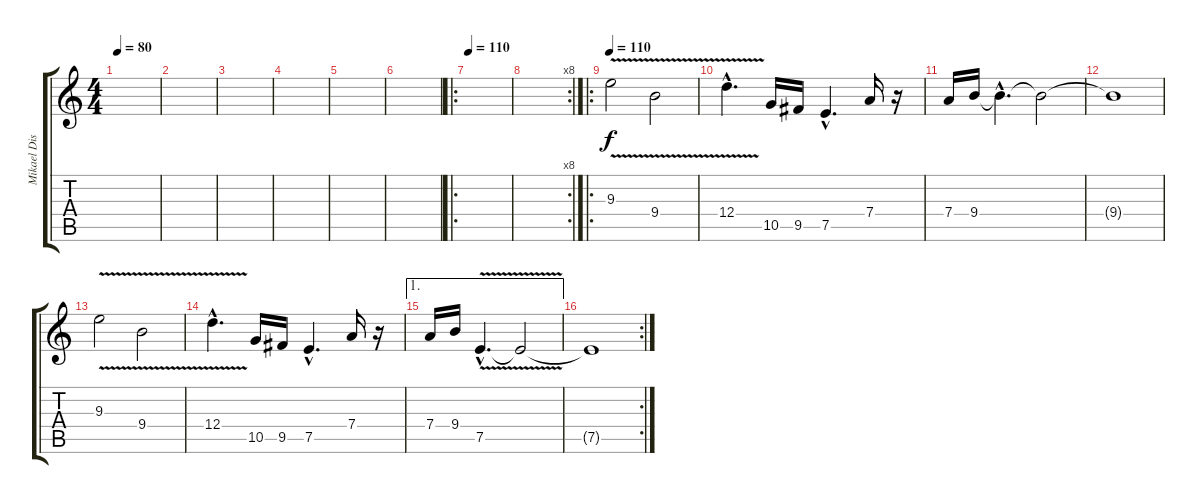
\track ("Mikael Distortion" "Mikael Dis") {instrument distortionguitar}
\staff {score tabs}
\tuning (E4 B3 G3 D3 A2 E2) {hide}
\ts (4 4)
\tempo 80
\clef g2
\ks c
|
|
|
|
|
|
\ro
\tempo 110
|
\rc 8
|
\ro
\tempo 110
9.3{v}.2 9.4{v}.2 |
12.4{v hac}.4{d} 10.5.16 9.5.16 7.5{hac}.4{d} 7.4.16 r.16 |
7.4.16 9.4.16 9.4{hac t}.4{d} 9.4{t}.2 |
9.4{t}.1 |
9.3{v}.2 9.4{v}.2 |
12.4{v hac}.4{d} 10.5.16 9.5.16 7.5{hac}.4{d} 7.4.16 r.16 |
\ae 1
7.4.16 9.4.16 7.5{v hac}.4{d} 7.5{t}.2 |
\rc 2
7.5{t}.1
